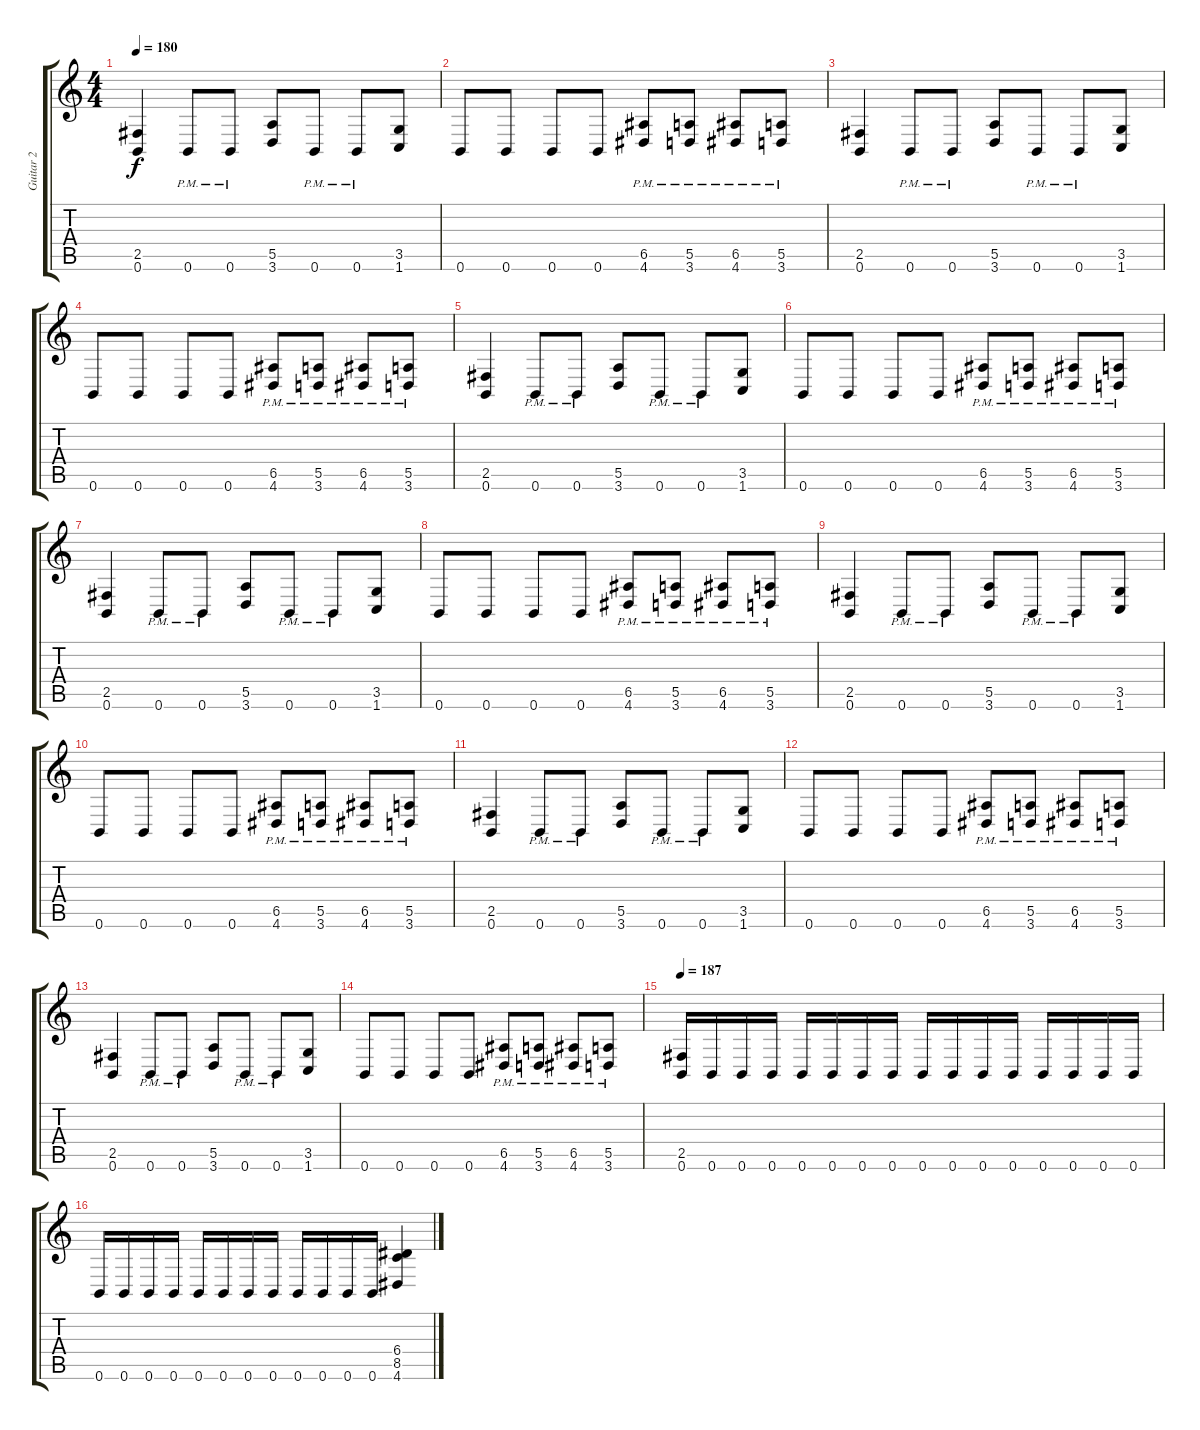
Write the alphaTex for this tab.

\track ("Guitar 2" "Guitar 2") {instrument distortionguitar}
\staff {score tabs}
\tuning (B3 Gb3 D3 A2 E2 B1) {hide}
\ts (4 4)
\tempo 180
\clef g2
\ks c
(2.5 0.6).4{dy f} 0.6{pm}.8 0.6{pm}.8 (5.5 3.6).8 0.6{pm}.8 0.6{pm}.8 (3.5 1.6).8 |
0.6.8 0.6.8 0.6.8 0.6.8 (6.5{pm} 4.6{pm}).8 (5.5{pm} 3.6{pm}).8 (6.5{pm} 4.6{pm}).8 (5.5{pm} 3.6{pm}).8 |
(2.5 0.6).4 0.6{pm}.8 0.6{pm}.8 (5.5 3.6).8 0.6{pm}.8 0.6{pm}.8 (3.5 1.6).8 |
0.6.8 0.6.8 0.6.8 0.6.8 (6.5{pm} 4.6{pm}).8 (5.5{pm} 3.6{pm}).8 (6.5{pm} 4.6{pm}).8 (5.5{pm} 3.6{pm}).8 |
(2.5 0.6).4 0.6{pm}.8 0.6{pm}.8 (5.5 3.6).8 0.6{pm}.8 0.6{pm}.8 (3.5 1.6).8 |
0.6.8 0.6.8 0.6.8 0.6.8 (6.5{pm} 4.6{pm}).8 (5.5{pm} 3.6{pm}).8 (6.5{pm} 4.6{pm}).8 (5.5{pm} 3.6{pm}).8 |
(2.5 0.6).4 0.6{pm}.8 0.6{pm}.8 (5.5 3.6).8 0.6{pm}.8 0.6{pm}.8 (3.5 1.6).8 |
0.6.8 0.6.8 0.6.8 0.6.8 (6.5{pm} 4.6{pm}).8 (5.5{pm} 3.6{pm}).8 (6.5{pm} 4.6{pm}).8 (5.5{pm} 3.6{pm}).8 |
(2.5 0.6).4 0.6{pm}.8 0.6{pm}.8 (5.5 3.6).8 0.6{pm}.8 0.6{pm}.8 (3.5 1.6).8 |
0.6.8 0.6.8 0.6.8 0.6.8 (6.5{pm} 4.6{pm}).8 (5.5{pm} 3.6{pm}).8 (6.5{pm} 4.6{pm}).8 (5.5{pm} 3.6{pm}).8 |
(2.5 0.6).4 0.6{pm}.8 0.6{pm}.8 (5.5 3.6).8 0.6{pm}.8 0.6{pm}.8 (3.5 1.6).8 |
0.6.8 0.6.8 0.6.8 0.6.8 (6.5{pm} 4.6{pm}).8 (5.5{pm} 3.6{pm}).8 (6.5{pm} 4.6{pm}).8 (5.5{pm} 3.6{pm}).8 |
(2.5 0.6).4 0.6{pm}.8 0.6{pm}.8 (5.5 3.6).8 0.6{pm}.8 0.6{pm}.8 (3.5 1.6).8 |
0.6.8 0.6.8 0.6.8 0.6.8 (6.5{pm} 4.6{pm}).8 (5.5{pm} 3.6{pm}).8 (6.5{pm} 4.6{pm}).8 (5.5{pm} 3.6{pm}).8 |
\tempo 187
(2.5 0.6).16 0.6.16 0.6.16 0.6.16 0.6.16 0.6.16 0.6.16 0.6.16 0.6.16 0.6.16 0.6.16 0.6.16 0.6.16 0.6.16 0.6.16 0.6.16 |
0.6.16 0.6.16 0.6.16 0.6.16 0.6.16 0.6.16 0.6.16 0.6.16 0.6.16 0.6.16 0.6.16 0.6.16 (6.4 8.5 4.6).4
